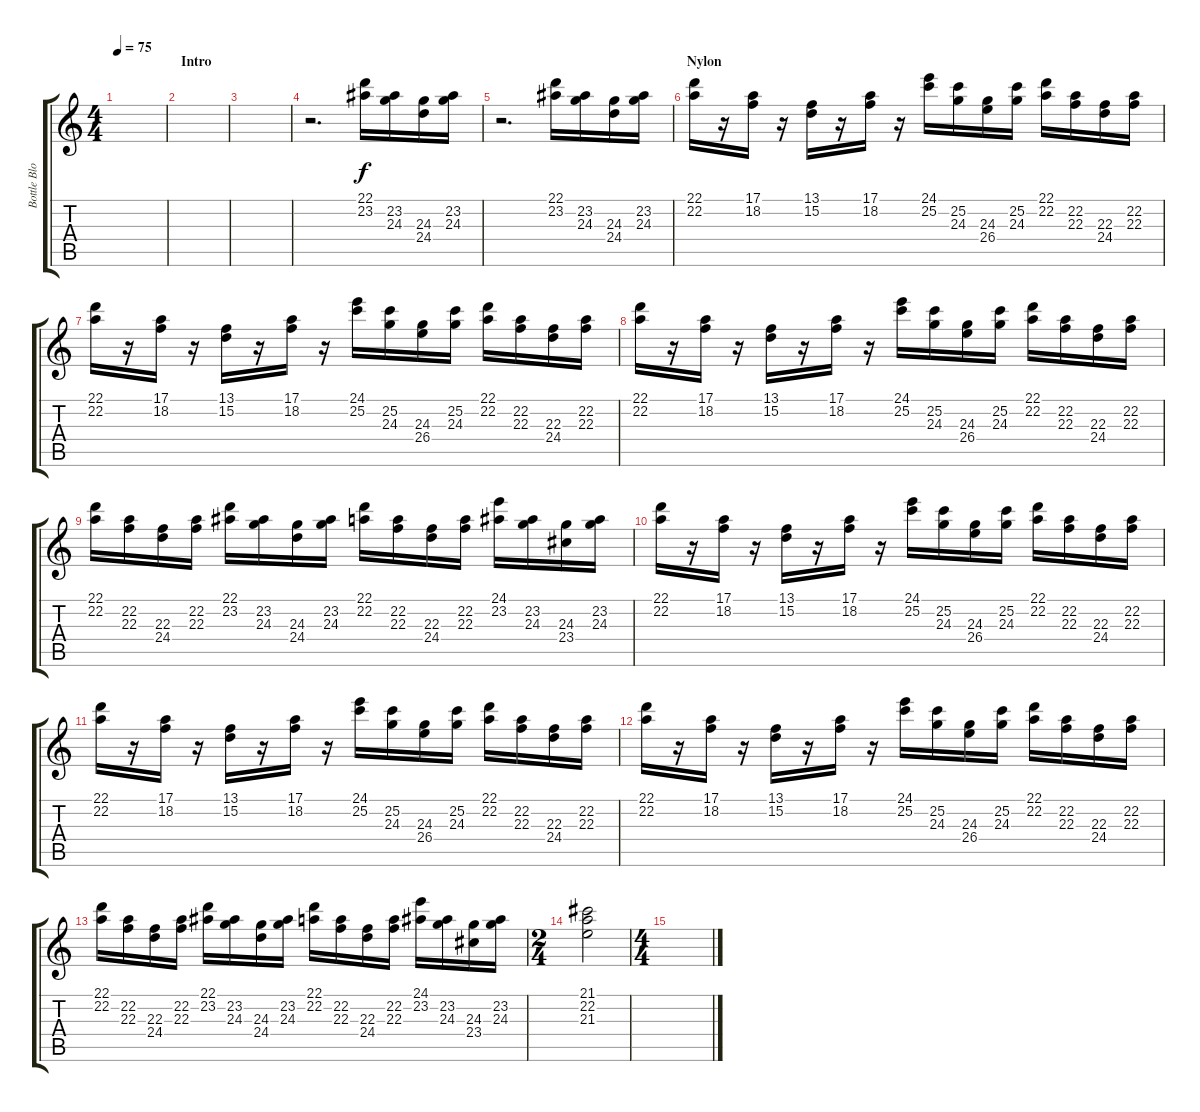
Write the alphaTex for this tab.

\track ("Bottle Blow" "Bottle Blo") {instrument blownbottle}
\staff {score tabs}
\tuning (E4 B3 G3 D3 A2 E2) {hide}
\ts (4 4)
\tempo 75
\clef g2
\ks c
|
\section ("" "Intro")
|
|
r.2{d volume 7 instrument panflute} (22.1 23.2).16 (23.2 24.3).16 (24.3 24.4).16 (23.2 24.3).16 |
r.2{d} (22.1 23.2).16 (23.2 24.3).16 (24.3 24.4).16 (23.2 24.3).16 |
\section ("" "Nylon ")
(22.1 22.2).16{volume 9 instrument blownbottle} r.16 (17.1 18.2).16 r.16 (13.1 15.2).16 r.16 (17.1 18.2).16 r.16 (24.1 25.2).16 (25.2 24.3).16 (24.3 26.4).16 (25.2 24.3).16 (22.1 22.2).16 (22.2 22.3).16 (22.3 24.4).16 (22.2 22.3).16 |
(22.1 22.2).16{volume 9 instrument blownbottle} r.16 (17.1 18.2).16 r.16 (13.1 15.2).16 r.16 (17.1 18.2).16 r.16 (24.1 25.2).16 (25.2 24.3).16 (24.3 26.4).16 (25.2 24.3).16 (22.1 22.2).16 (22.2 22.3).16 (22.3 24.4).16 (22.2 22.3).16 |
(22.1 22.2).16{volume 9 instrument blownbottle} r.16 (17.1 18.2).16 r.16 (13.1 15.2).16 r.16 (17.1 18.2).16 r.16 (24.1 25.2).16 (25.2 24.3).16 (24.3 26.4).16 (25.2 24.3).16 (22.1 22.2).16 (22.2 22.3).16 (22.3 24.4).16 (22.2 22.3).16 |
(22.1 22.2).16{volume 9 instrument blownbottle} (22.2 22.3).16 (22.3 24.4).16 (22.2 22.3).16 (22.1 23.2).16 (23.2 24.3).16 (24.3 24.4).16 (23.2 24.3).16 (22.1 22.2).16 (22.2 22.3).16 (22.3 24.4).16 (22.2 22.3).16 (24.1 23.2).16 (23.2 24.3).16 (24.3 23.4).16 (23.2 24.3).16 |
(22.1 22.2).16{volume 9 instrument blownbottle} r.16 (17.1 18.2).16 r.16 (13.1 15.2).16 r.16 (17.1 18.2).16 r.16 (24.1 25.2).16 (25.2 24.3).16 (24.3 26.4).16 (25.2 24.3).16 (22.1 22.2).16 (22.2 22.3).16 (22.3 24.4).16 (22.2 22.3).16 |
(22.1 22.2).16{volume 9 instrument blownbottle} r.16 (17.1 18.2).16 r.16 (13.1 15.2).16 r.16 (17.1 18.2).16 r.16 (24.1 25.2).16 (25.2 24.3).16 (24.3 26.4).16 (25.2 24.3).16 (22.1 22.2).16 (22.2 22.3).16 (22.3 24.4).16 (22.2 22.3).16 |
(22.1 22.2).16{volume 9 instrument blownbottle} r.16 (17.1 18.2).16 r.16 (13.1 15.2).16 r.16 (17.1 18.2).16 r.16 (24.1 25.2).16 (25.2 24.3).16 (24.3 26.4).16 (25.2 24.3).16 (22.1 22.2).16 (22.2 22.3).16 (22.3 24.4).16 (22.2 22.3).16 |
(22.1 22.2).16 (22.2 22.3).16 (22.3 24.4).16 (22.2 22.3).16 (22.1 23.2).16 (23.2 24.3).16 (24.3 24.4).16 (23.2 24.3).16 (22.1 22.2).16 (22.2 22.3).16 (22.3 24.4).16 (22.2 22.3).16 (24.1 23.2).16 (23.2 24.3).16 (24.3 23.4).16 (23.2 24.3).16 |
\ts (2 4)
(21.1 22.2 21.3).2 |
\ts (4 4)
